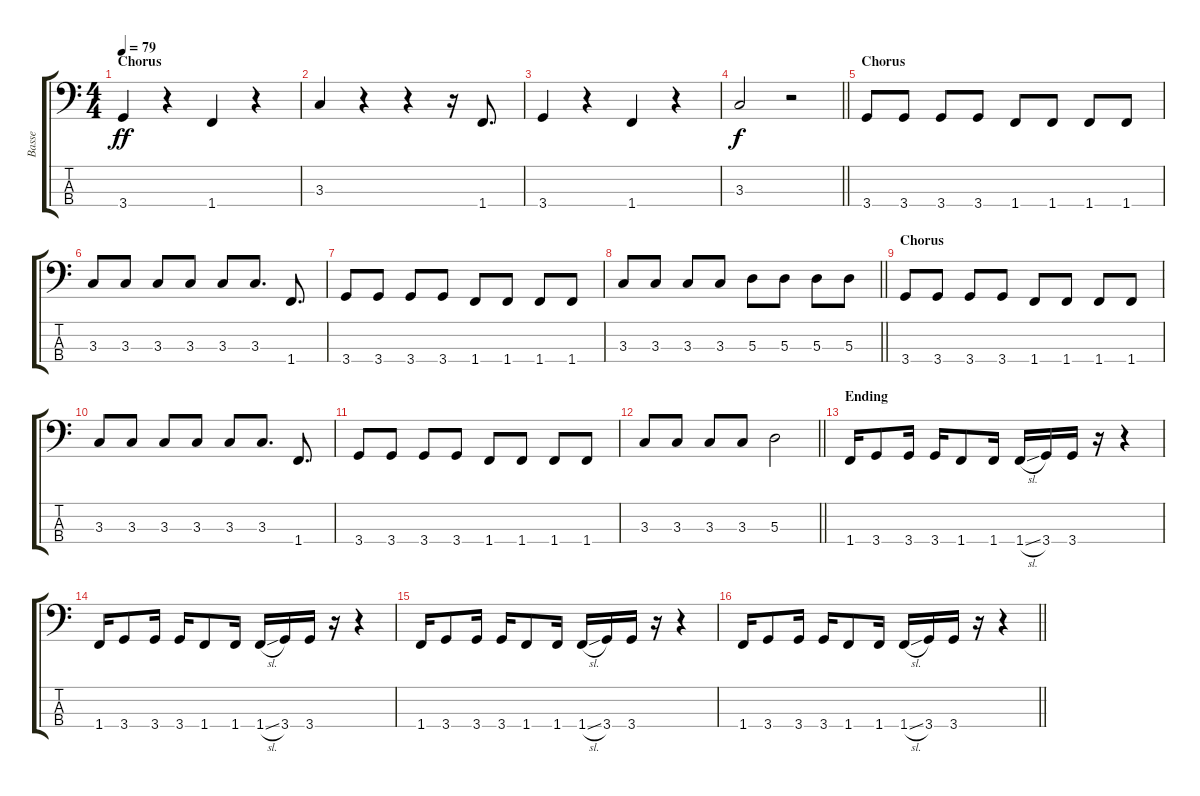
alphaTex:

\track ("Basse" "Basse") {instrument electricbassfinger}
\staff {score tabs}
\tuning (G2 D2 A1 E1) {hide}
\ts (4 4)
\section ("" "Chorus")
\tempo 79
\clef f4
\ks c
3.4.4{dy ff} r.4 1.4.4 r.4 |
3.3.4 r.4 r.4 r.16 1.4.8{d} |
3.4.4 r.4 1.4.4 r.4 |
\barLineRight lightlight
3.3.2{dy f} r.2 |
\section ("" "Chorus")
3.4.8 3.4.8 3.4.8 3.4.8 1.4.8 1.4.8 1.4.8 1.4.8 |
3.3.8 3.3.8 3.3.8 3.3.8 3.3.8 3.3.8{d} 1.4.8{d} |
3.4.8 3.4.8 3.4.8 3.4.8 1.4.8 1.4.8 1.4.8 1.4.8 |
\barLineRight lightlight
3.3.8 3.3.8 3.3.8 3.3.8 5.3.8 5.3.8 5.3.8 5.3.8 |
\section ("" "Chorus")
3.4.8 3.4.8 3.4.8 3.4.8 1.4.8 1.4.8 1.4.8 1.4.8 |
3.3.8 3.3.8 3.3.8 3.3.8 3.3.8 3.3.8{d} 1.4.8{d} |
3.4.8 3.4.8 3.4.8 3.4.8 1.4.8 1.4.8 1.4.8 1.4.8 |
\barLineRight lightlight
3.3.8 3.3.8 3.3.8 3.3.8 5.3.2 |
\section ("" "Ending")
1.4.16 3.4.8 3.4.16 3.4.16 1.4.8 1.4.16 1.4{sl}.16 3.4.16 3.4.16 r.16 r.4 |
1.4.16 3.4.8 3.4.16 3.4.16 1.4.8 1.4.16 1.4{sl}.16 3.4.16 3.4.16 r.16 r.4 |
1.4.16 3.4.8 3.4.16 3.4.16 1.4.8 1.4.16 1.4{sl}.16 3.4.16 3.4.16 r.16 r.4 |
\barLineRight lightlight
1.4.16 3.4.8 3.4.16 3.4.16 1.4.8 1.4.16 1.4{sl}.16 3.4.16 3.4.16 r.16 r.4
